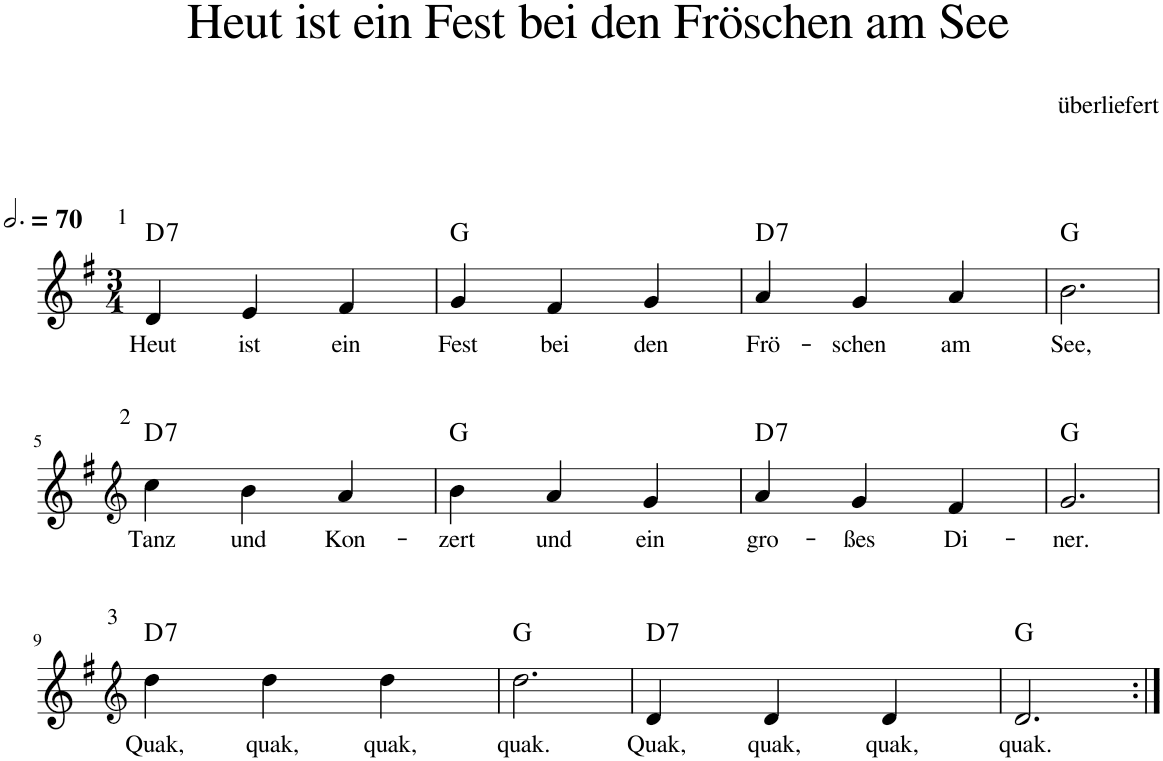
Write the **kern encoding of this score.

**kern	**text	**harte
*part1	*part1	*part1
*staff1	*staff1	*
*I"unbenannt1	*	*
*clefG2	*	*
*k[f#]	*	*
*M3/4	*	*
*MM210	*	*
=1	=1	=1
!LO:TX:a:t=1	!	!
!	!LO:LY:b	!LO:H:kt=7
4d/	Heut	D:7
!	!LO:LY:b	!
4e/	ist	.
!	!LO:LY:b	!
4f#/	ein	.
=2	=2	=2
!	!LO:LY:b	!
4g/	Fest	G:maj
!	!LO:LY:b	!
4f#/	bei	.
!	!LO:LY:b	!
4g/	den	.
=3	=3	=3
!	!LO:LY:b	!LO:H:kt=7
4a/	Frö-	D:7
!	!LO:LY:b	!
4g/	schen	.
!	!LO:LY:b	!
4a/	am	.
=4	=4	=4
!	!LO:LY:b	!
2.b\	See,	G:maj
!!LO:LB:g=z
=5	=5	=5
*clefG2	*	*
!LO:TX:a:t=2	!	!
!	!LO:LY:b	!LO:H:kt=7
4cc\	Tanz	D:7
!	!LO:LY:b	!
4b\	und	.
!	!LO:LY:b	!
4a/	Kon-	.
=6	=6	=6
!	!LO:LY:b	!
4b\	zert	G:maj
!	!LO:LY:b	!
4a/	und	.
!	!LO:LY:b	!
4g/	ein	.
=7	=7	=7
!	!LO:LY:b	!LO:H:kt=7
4a/	gro-	D:7
!	!LO:LY:b	!
4g/	ßes	.
!	!LO:LY:b	!
4f#/	Di-	.
=8	=8	=8
!	!LO:LY:b	!
2.g/	ner.	G:maj
!!LO:LB:g=z
=9	=9	=9
*clefG2	*	*
!LO:TX:a:t=3	!	!
!	!LO:LY:b	!LO:H:kt=7
4dd\	Quak,	D:7
!	!LO:LY:b	!
4dd\	quak,	.
!	!LO:LY:b	!
4dd\	quak,	.
=10	=10	=10
!	!LO:LY:b	!
2.dd\	quak.	G:maj
=11	=11	=11
!	!LO:LY:b	!LO:H:kt=7
4d/	Quak,	D:7
!	!LO:LY:b	!
4d/	quak,	.
!	!LO:LY:b	!
4d/	quak,	.
=12	=12	=12
!	!LO:LY:b	!
2.d/	quak.	G:maj
=:|!	=:|!	=:|!
*-	*-	*-
